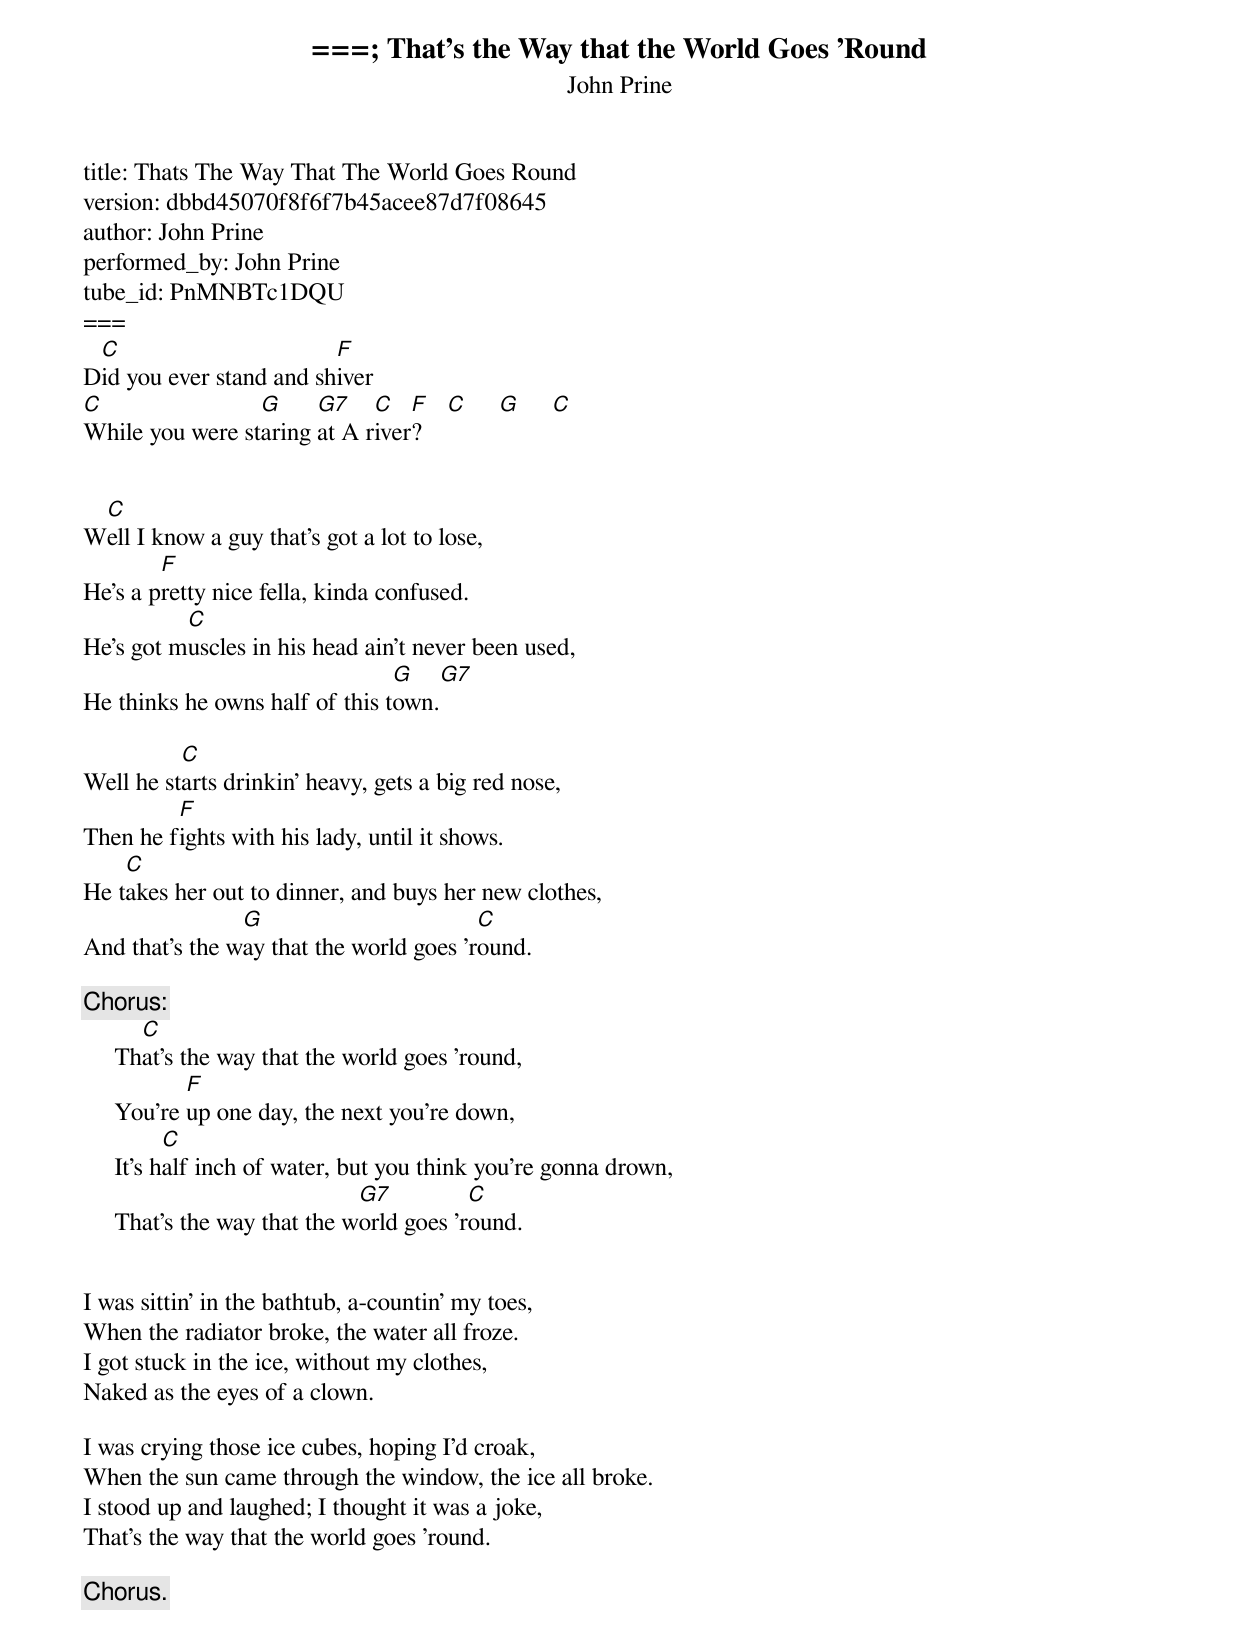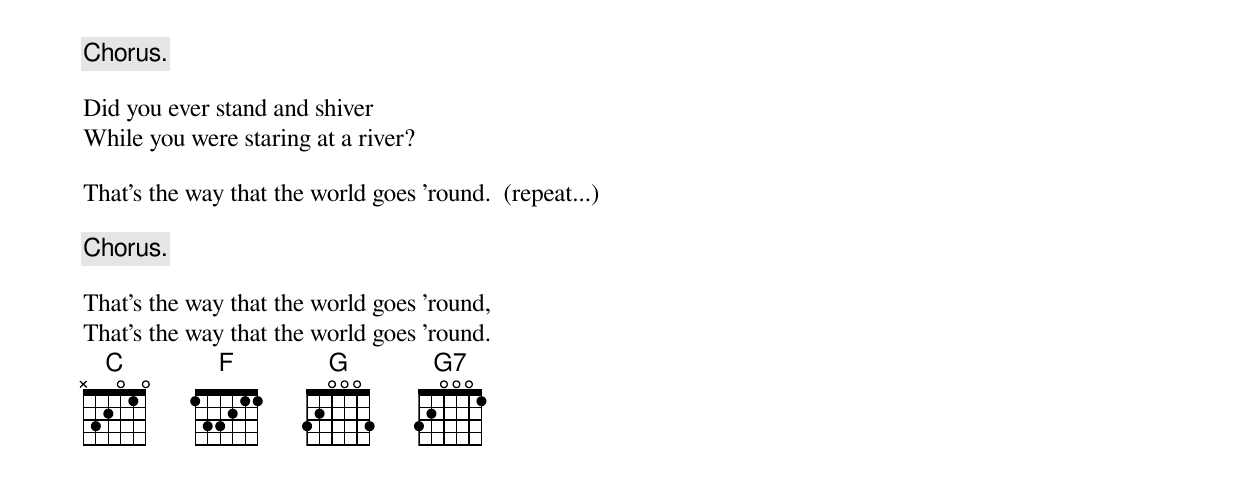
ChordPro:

===
title: Thats The Way That The World Goes Round
version: dbbd45070f8f6f7b45acee87d7f08645
author: John Prine
performed_by: John Prine
tube_id: PnMNBTc1DQU
===
{title:That's the Way that the World Goes 'Round}
{st:John Prine}
D[C]id you ever stand and sh[F]iver
[C]While you were st[G]aring [G7]at A r[C]iver[F]?    [C]     [G]     [C]


W[C]ell I know a guy that's got a lot to lose,
He's a p[F]retty nice fella, kinda confused.
He's got m[C]uscles in his head ain't never been used,
He thinks he owns half of this t[G]own.[G7]

Well he st[C]arts drinkin' heavy, gets a big red nose,
Then he f[F]ights with his lady, until it shows.
He t[C]akes her out to dinner, and buys her new clothes,
And that's the w[G]ay that the world goes 'r[C]ound.

{C:Chorus:}
     Th[C]at's the way that the world goes 'round,
     You're [F]up one day, the next you're down,
     It's h[C]alf inch of water, but you think you're gonna drown,
     That's the way that the w[G7]orld goes 'r[C]ound.


I was sittin' in the bathtub, a-countin' my toes,
When the radiator broke, the water all froze.
I got stuck in the ice, without my clothes,
Naked as the eyes of a clown.

I was crying those ice cubes, hoping I'd croak,
When the sun came through the window, the ice all broke.
I stood up and laughed; I thought it was a joke,
That's the way that the world goes 'round.

     {C:Chorus.}

     {C:Chorus.}

Did you ever stand and shiver
While you were staring at a river?

That's the way that the world goes 'round.  (repeat...)

     {C:Chorus.}

That's the way that the world goes 'round,
That's the way that the world goes 'round.
